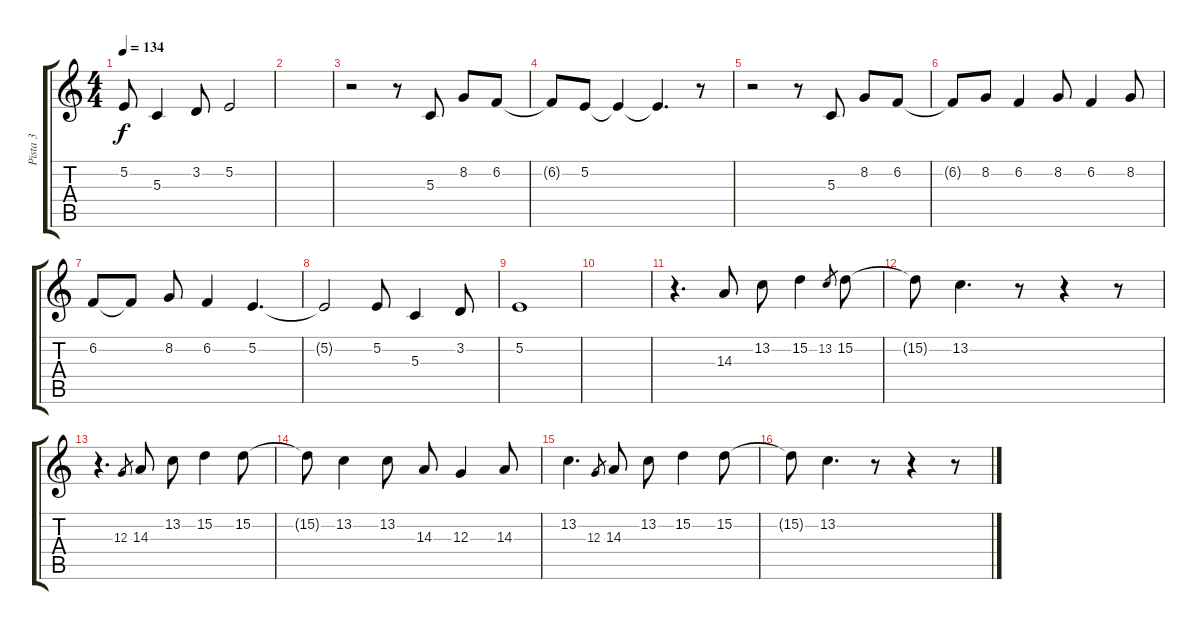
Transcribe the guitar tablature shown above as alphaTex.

\track ("Pista 3" "Pista 3") {instrument altosax}
\staff {score tabs}
\tuning (E4 B3 G3 D3 A2 E2) {hide}
\ts (4 4)
\tempo 134
\clef g2
\ks c
5.2.8{dy f} 5.3.4 3.2.8 5.2.2 |
|
r.2 r.8 5.3.8 8.2.8 6.2.8 |
6.2{t}.8 5.2.8 5.2{t}.4 5.2{t}.4{d} r.8 |
r.2 r.8 5.3.8 8.2.8 6.2.8 |
6.2{t}.8 8.2.8 6.2.4 8.2.8 6.2.4 8.2.8 |
6.2.8 6.2{t}.8 8.2.8 6.2.4 5.2.4{d} |
5.2{t}.2 5.2.8 5.3.4 3.2.8 |
5.2.1 |
|
r.4{d} 14.3.8{volume 16} 13.2.8 15.2.4 13.2.8{gr} 15.2.8 |
15.2{t}.8 13.2.4{d} r.8 r.4 r.8 |
r.4{d} 12.3.8{gr} 14.3.8 13.2.8 15.2.4 15.2.8 |
15.2{t}.8 13.2.4 13.2.8 14.3.8 12.3.4 14.3.8 |
13.2.4{d} 12.3.8{gr} 14.3.8 13.2.8 15.2.4 15.2.8 |
15.2{t}.8 13.2.4{d} r.8 r.4 r.8
